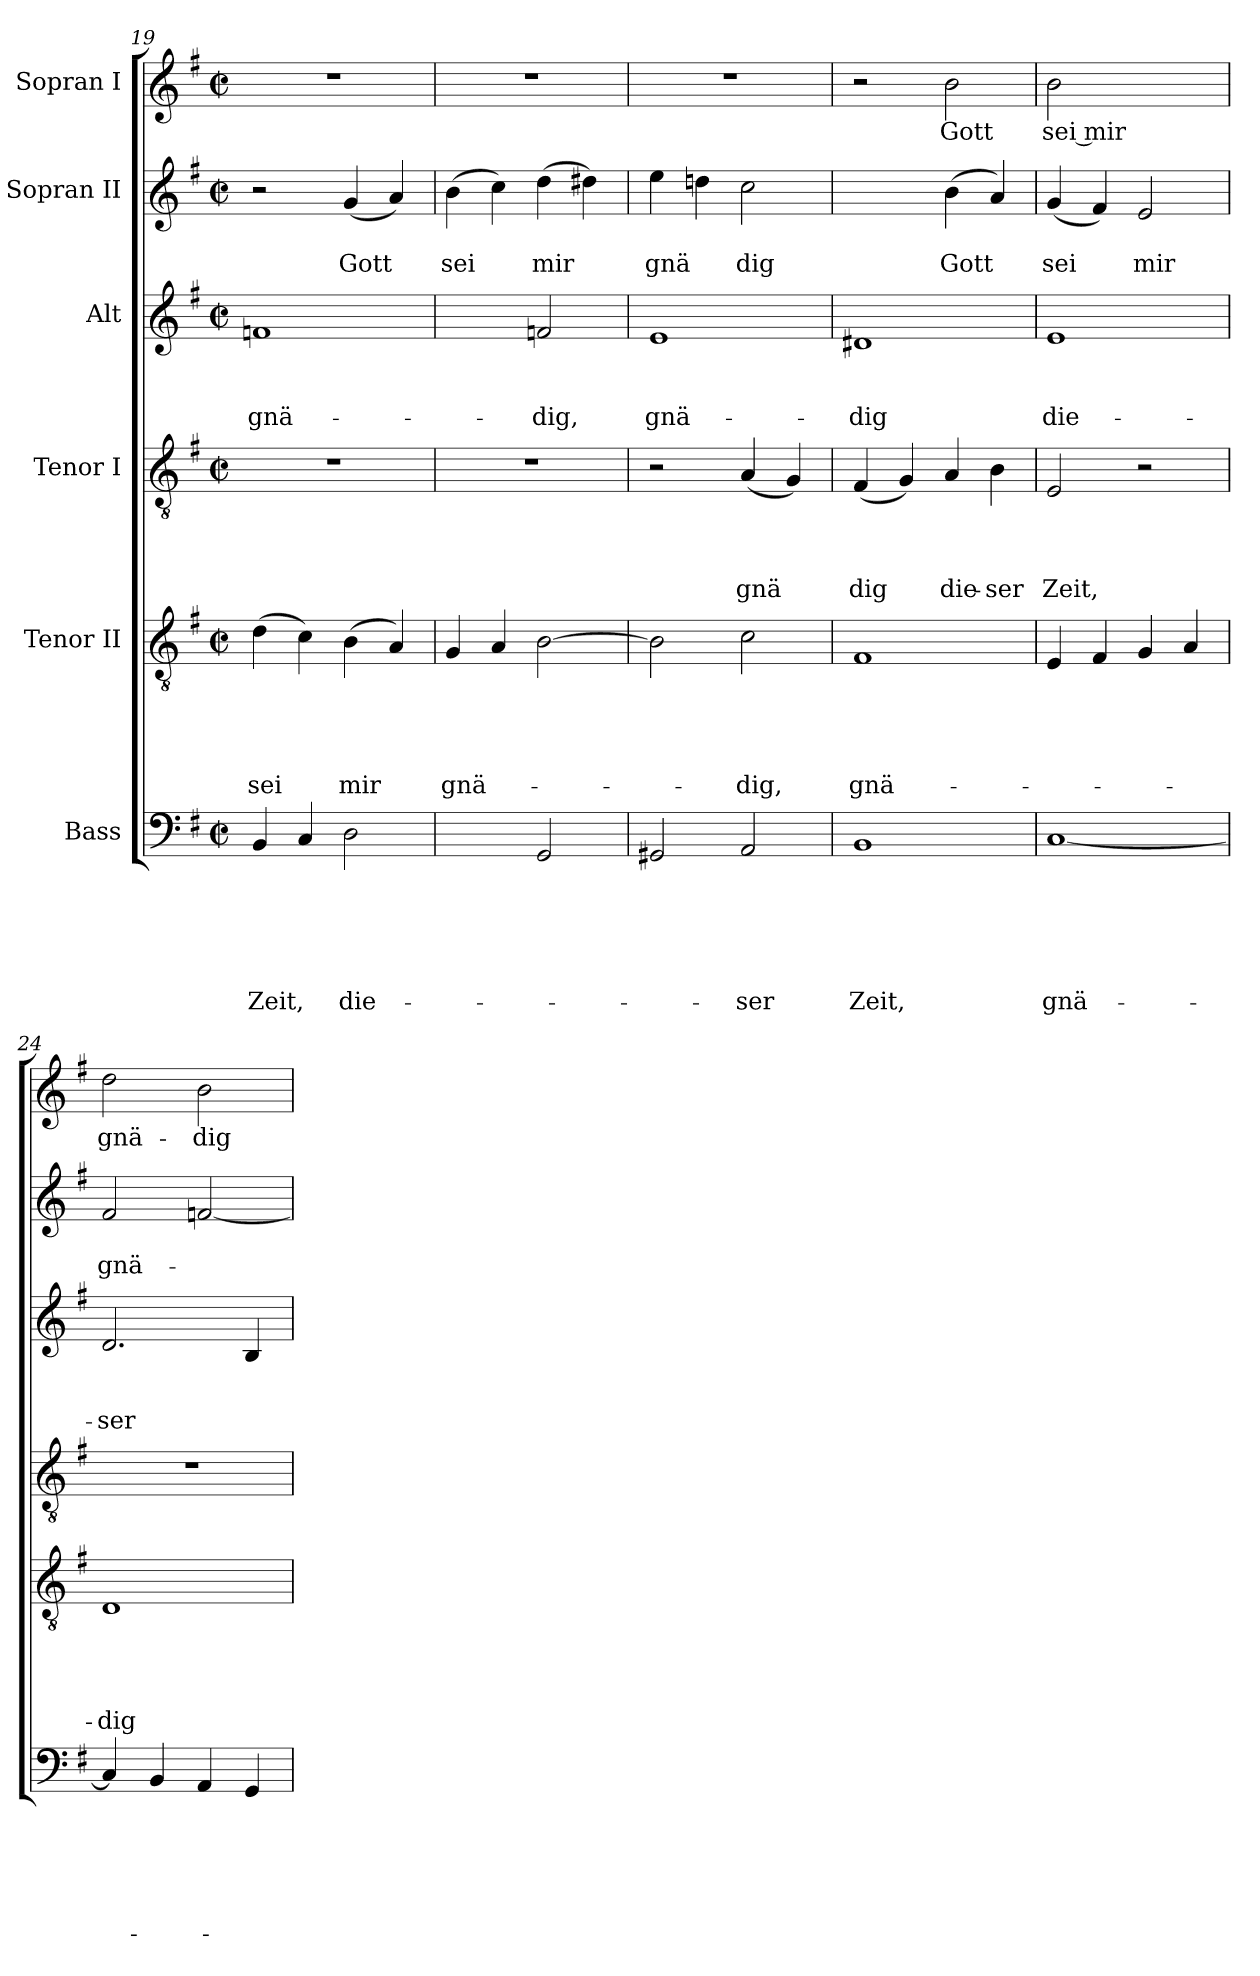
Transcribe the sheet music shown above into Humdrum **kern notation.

**kern	**text	**text	**text	**text	**text	**text	**kern	**text	**text	**text	**text	**text	**kern	**text	**text	**text	**text	**kern	**text	**text	**text	**kern	**text	**text	**kern	**text
*part6	*part6	*part6	*part6	*part6	*part6	*part6	*part5	*part5	*part5	*part5	*part5	*part5	*part4	*part4	*part4	*part4	*part4	*part3	*part3	*part3	*part3	*part2	*part2	*part2	*part1	*part1
*staff6	*staff6	*staff6	*staff6	*staff6	*staff6	*staff6	*staff5	*staff5	*staff5	*staff5	*staff5	*staff5	*staff4	*staff4	*staff4	*staff4	*staff4	*staff3	*staff3	*staff3	*staff3	*staff2	*staff2	*staff2	*staff1	*staff1
*I"Bass	*	*	*	*	*	*	*I"Tenor II	*	*	*	*	*	*I"Tenor I	*	*	*	*	*I"Alt	*	*	*	*I"Sopran II	*	*	*I"Sopran I	*
*clefF4	*	*	*	*	*	*	*clefGv2	*	*	*	*	*	*clefGv2	*	*	*	*	*clefG2	*	*	*	*clefG2	*	*	*clefG2	*
*k[f#]	*	*	*	*	*	*	*k[f#]	*	*	*	*	*	*k[f#]	*	*	*	*	*k[f#]	*	*	*	*k[f#]	*	*	*k[f#]	*
*G:	*	*	*	*	*	*	*G:	*	*	*	*	*	*G:	*	*	*	*	*G:	*	*	*	*G:	*	*	*G:	*
*M2/2	*	*	*	*	*	*	*M2/2	*	*	*	*	*	*M2/2	*	*	*	*	*M2/2	*	*	*	*M2/2	*	*	*M2/2	*
*met(c|)	*	*	*	*	*	*	*met(c|)	*	*	*	*	*	*met(c|)	*	*	*	*	*met(c|)	*	*	*	*met(c|)	*	*	*met(c|)	*
=19	=19	=19	=19	=19	=19	=19	=19	=19	=19	=19	=19	=19	=19	=19	=19	=19	=19	=19	=19	=19	=19	=19	=19	=19	=19	=19
!	!	!	!	!	!	!LO:LY:b	!	!	!	!	!	!LO:LY:b	!	!	!	!	!	!	!	!	!LO:LY:b	!	!	!	!	!
4BB/	.	.	.	.	.	Zeit,	(>4d\	.	.	.	.	sei	1r	.	.	.	.	1fn	.	.	gnä-	2r	.	.	1r	.
4C/	.	.	.	.	.	.	4c\)	.	.	.	.	.	.	.	.	.	.	.	.	.	.	.	.	.	.	.
!	!	!	!	!	!	!LO:LY:b	!	!	!	!	!	!LO:LY:b	!	!	!	!	!	!	!	!	!	!	!	!LO:LY:b	!	!
2D\	.	.	.	.	.	die-	(>4B\	.	.	.	.	mir	.	.	.	.	.	.	.	.	.	(<4g/	.	Gott	.	.
.	.	.	.	.	.	.	4A/)	.	.	.	.	.	.	.	.	.	.	.	.	.	.	4a/)	.	.	.	.
=20	=20	=20	=20	=20	=20	=20	=20	=20	=20	=20	=20	=20	=20	=20	=20	=20	=20	=20	=20	=20	=20	=20	=20	=20	=20	=20
!	!	!	!	!	!	!	!	!	!	!	!	!LO:LY:b	!	!	!	!	!	!	!	!	!	!	!	!LO:LY:b	!	!
2ryy	.	.	.	.	.	.	4G/	.	.	.	.	gnä-	1r	.	.	.	.	2ryy	.	.	.	(>4b\	.	sei	1r	.
.	.	.	.	.	.	.	4A/	.	.	.	.	.	.	.	.	.	.	.	.	.	.	4cc\)	.	.	.	.
!	!	!	!	!	!	!	!	!	!	!	!	!	!	!	!	!	!	!	!	!	!LO:LY:b	!	!	!LO:LY:b	!	!
2GG/	.	.	.	.	.	.	[>2B\	.	.	.	.	.	.	.	.	.	.	2fn/	.	.	-dig,	(>4dd\	.	mir	.	.
.	.	.	.	.	.	.	.	.	.	.	.	.	.	.	.	.	.	.	.	.	.	4dd#X\)	.	.	.	.
=21	=21	=21	=21	=21	=21	=21	=21	=21	=21	=21	=21	=21	=21	=21	=21	=21	=21	=21	=21	=21	=21	=21	=21	=21	=21	=21
!	!	!	!	!	!	!	!	!	!	!	!	!	!	!	!	!	!	!	!	!	!LO:LY:b	!	!	!LO:LY:b	!	!
2GG#X/	.	.	.	.	.	.	2B\]	.	.	.	.	.	2r	.	.	.	.	1e	.	.	gnä-	4ee\	.	gnä	1r	.
.	.	.	.	.	.	.	.	.	.	.	.	.	.	.	.	.	.	.	.	.	.	4ddn\	.	.	.	.
!	!	!	!	!	!	!LO:LY:b	!	!	!	!	!	!LO:LY:b	!	!	!	!	!LO:LY:b	!	!	!	!	!	!	!LO:LY:b	!	!
2AA/	.	.	.	.	.	-ser	2c\	.	.	.	.	-dig,	(<4A/	.	.	.	gnä	.	.	.	.	2cc\	.	dig	.	.
.	.	.	.	.	.	.	.	.	.	.	.	.	4G/)	.	.	.	.	.	.	.	.	.	.	.	.	.
=22	=22	=22	=22	=22	=22	=22	=22	=22	=22	=22	=22	=22	=22	=22	=22	=22	=22	=22	=22	=22	=22	=22	=22	=22	=22	=22
!	!	!	!	!	!	!LO:LY:b	!	!	!	!	!	!LO:LY:b	!	!	!	!	!LO:LY:b	!	!	!	!LO:LY:b	!	!	!	!	!
1BB	.	.	.	.	.	Zeit,	1F#	.	.	.	.	gnä-	(<4F#/	.	.	.	dig	1d#X	.	.	-dig	2ryy	.	.	2r	.
.	.	.	.	.	.	.	.	.	.	.	.	.	4G/)	.	.	.	.	.	.	.	.	.	.	.	.	.
!	!	!	!	!	!	!	!	!	!	!	!	!	!	!	!	!	!LO:LY:b	!	!	!	!	!	!	!LO:LY:b	!	!LO:LY:b
.	.	.	.	.	.	.	.	.	.	.	.	.	4A/	.	.	.	die-	.	.	.	.	(>4b\	.	Gott	2b\	Gott
!	!	!	!	!	!	!	!	!	!	!	!	!	!	!	!	!	!LO:LY:b	!	!	!	!	!	!	!	!	!
.	.	.	.	.	.	.	.	.	.	.	.	.	4B\	.	.	.	-ser	.	.	.	.	4a/)	.	.	.	.
=23	=23	=23	=23	=23	=23	=23	=23	=23	=23	=23	=23	=23	=23	=23	=23	=23	=23	=23	=23	=23	=23	=23	=23	=23	=23	=23
!	!	!	!	!	!	!LO:LY:b	!	!	!	!	!	!	!	!	!	!	!LO:LY:b	!	!	!	!LO:LY:b	!	!	!LO:LY:b	!	!LO:LY:b
[>1C	.	.	.	.	.	gnä-	4E/	.	.	.	.	.	2E/	.	.	.	Zeit,	1e	.	.	die-	(<4g/	.	sei	2b\	sei mir
.	.	.	.	.	.	.	4F#/	.	.	.	.	.	.	.	.	.	.	.	.	.	.	4f#/)	.	.	.	.
!	!	!	!	!	!	!	!	!	!	!	!	!	!	!	!	!	!	!	!	!	!	!	!	!LO:LY:b	!	!
.	.	.	.	.	.	.	4G/	.	.	.	.	.	2r	.	.	.	.	.	.	.	.	2e/	.	mir	2ryy	.
.	.	.	.	.	.	.	4A/	.	.	.	.	.	.	.	.	.	.	.	.	.	.	.	.	.	.	.
!!LO:PB:g=z
=24	=24	=24	=24	=24	=24	=24	=24	=24	=24	=24	=24	=24	=24	=24	=24	=24	=24	=24	=24	=24	=24	=24	=24	=24	=24	=24
!	!	!	!	!	!	!	!	!	!	!	!	!LO:LY:b	!	!	!	!	!	!	!	!	!LO:LY:b	!	!	!LO:LY:b	!	!LO:LY:b
4C/]	.	.	.	.	.	.	1D	.	.	.	.	-dig	1r	.	.	.	.	2.d/	.	.	-ser	2f#/	.	gnä-	2dd\	gnä-
4BB/	.	.	.	.	.	.	.	.	.	.	.	.	.	.	.	.	.	.	.	.	.	.	.	.	.	.
!	!	!	!	!	!	!	!	!	!	!	!	!	!	!	!	!	!	!	!	!	!	!	!	!	!	!LO:LY:b
4AA/	.	.	.	.	.	.	.	.	.	.	.	.	.	.	.	.	.	.	.	.	.	[<2fn/	.	.	2b\	-dig
4GG/	.	.	.	.	.	.	.	.	.	.	.	.	.	.	.	.	.	4B/	.	.	.	.	.	.	.	.
=	=	=	=	=	=	=	=	=	=	=	=	=	=	=	=	=	=	=	=	=	=	=	=	=	=	=
*-	*-	*-	*-	*-	*-	*-	*-	*-	*-	*-	*-	*-	*-	*-	*-	*-	*-	*-	*-	*-	*-	*-	*-	*-	*-	*-
